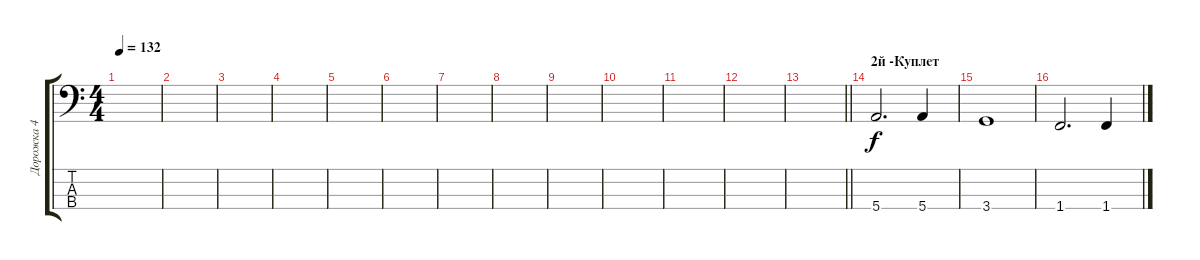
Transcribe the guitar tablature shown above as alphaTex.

\track ("Дорожка 4" "Дорожка 4") {instrument electricbassfinger}
\staff {score tabs}
\tuning (G2 D2 A1 E1) {hide}
\ts (4 4)
\tempo 132
\clef f4
\ks c
|
|
|
|
|
|
|
|
|
|
|
|
\barLineRight lightlight
|
\section ("" "2й -Куплет")
5.4.2{d} 5.4.4 |
3.4.1 |
1.4.2{d} 1.4{ss}.4
